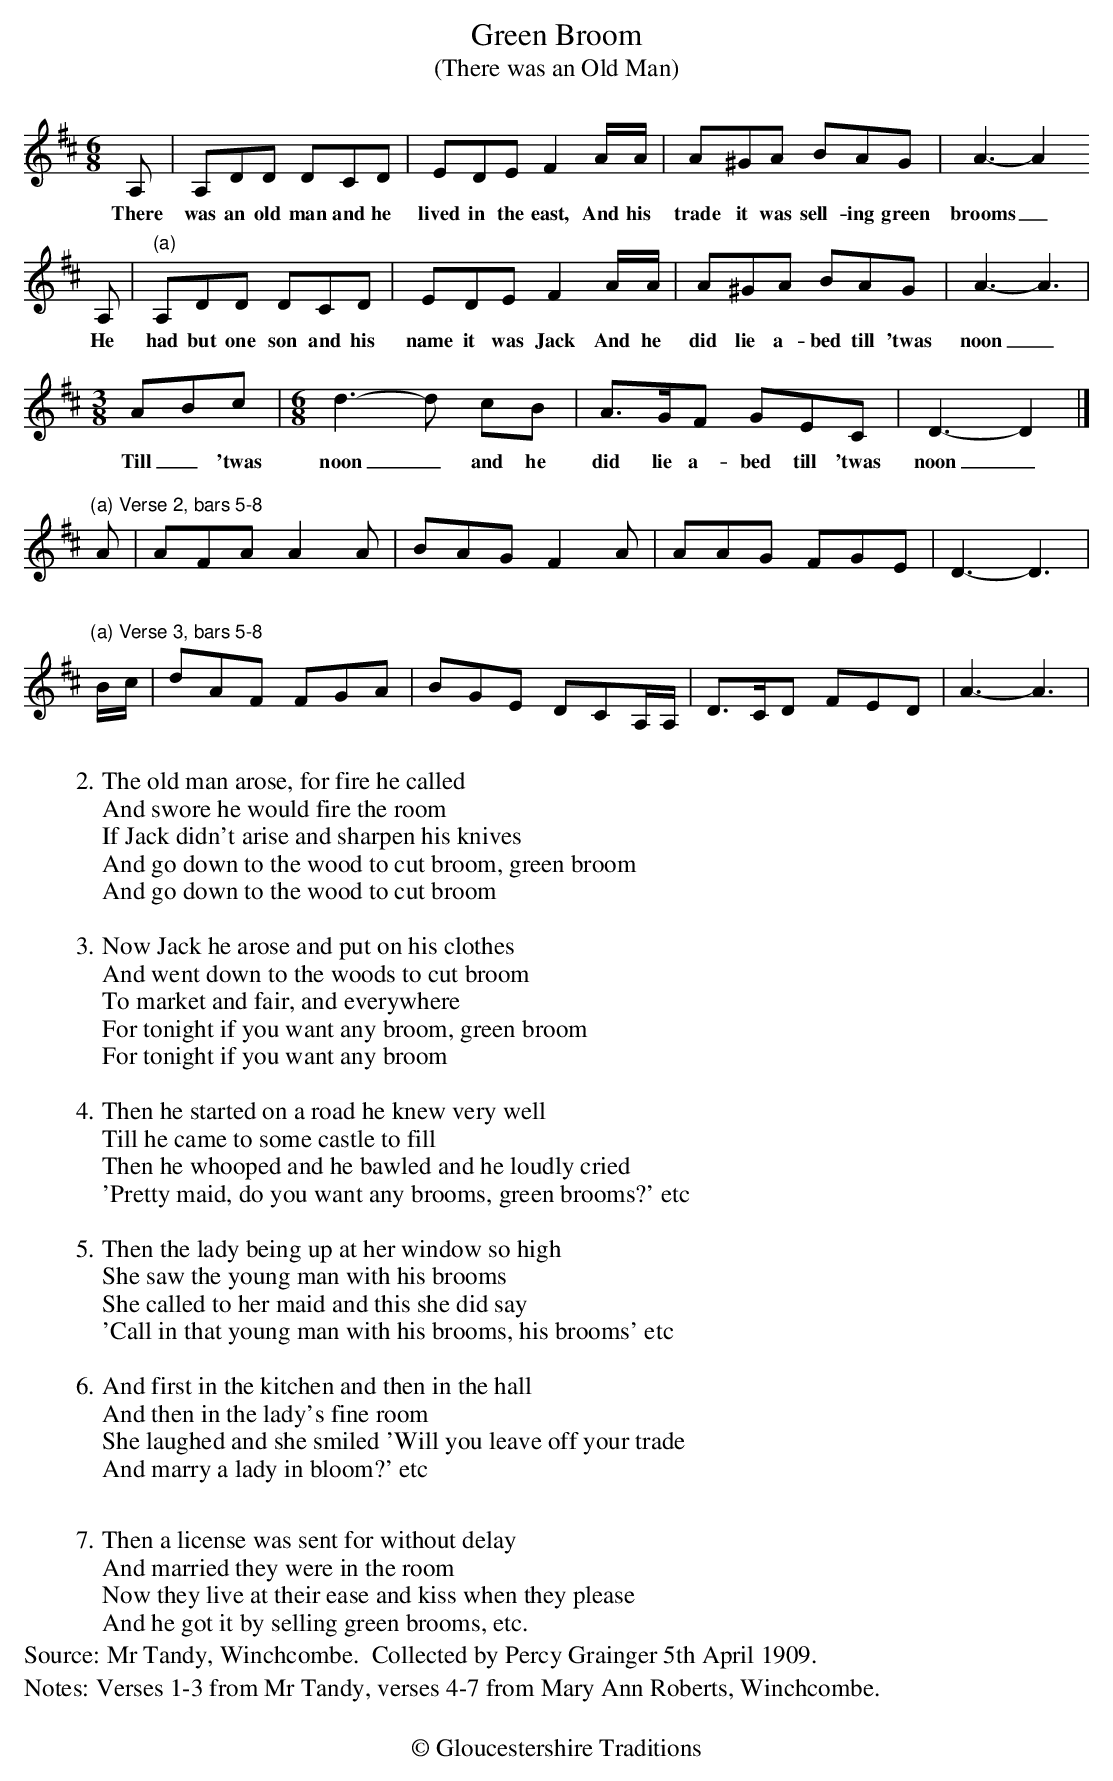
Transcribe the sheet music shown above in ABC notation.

X:1
T:Green Broom
T:(There was an Old Man)
M:6/8
L:1/8
K:Dmaj
A, | A,DD DCD | EDE F2 A/2A/2 | A^GA BAG | A3-A2
w:There was an old man and he lived in the east, And his trade it was sell-ing green brooms_
A, | "(a)"A,DD DCD | EDE F2A/2A/2 | A^GA BAG | A3-A3 |
w:He had but one son and his name it was Jack And he did lie a-bed till 'twas noon_
[M:3/8]ABc |[M:6/8] d3-d cB | A>GF GEC | D3-D2 |]
w:Till_ 'twas noon_ and he did lie a-bed till 'twas noon_
%%text
%%text
"^(a) Verse 2, bars 5-8 "
A | AFA A2A | BAG F2A | AAG FGE | D3-D3 |
%%text
%%text
"^(a) Verse 3, bars 5-8 "
B/2c/2 | dAF FGA | BGE DCA,/2A,/2 |D>CD FED | A3-A3 |
%%text
%%text
W:2.The old man arose, for fire he called
W:And swore he would fire the room
W:If Jack didn't arise and sharpen his knives
W:And go down to the wood to cut broom, green broom
W:And go down to the wood to cut broom
W:
W:3.Now Jack he arose and put on his clothes
W:And went down to the woods to cut broom
W:To market and fair, and everywhere
W:For tonight if you want any broom, green broom
W:For tonight if you want any broom
W:
W:4.Then he started on a road he knew very well
W:Till he came to some castle to fill
W:Then he whooped and he bawled and he loudly cried
W:'Pretty maid, do you want any brooms, green brooms?' etc
W:
W:5.Then the lady being up at her window so high
W:She saw the young man with his brooms
W:She called to her maid and this she did say
W:'Call in that young man with his brooms, his brooms' etc
W:
W:6.And first in the kitchen and then in the hall
W:And then in the lady's fine room
W:She laughed and she smiled 'Will you leave off your trade
W:And marry a lady in bloom?' etc
W:
W:7.Then a license was sent for without delay
W:And married they were in the room
W:Now they live at their ease and kiss when they please
W:And he got it by selling green brooms, etc.
